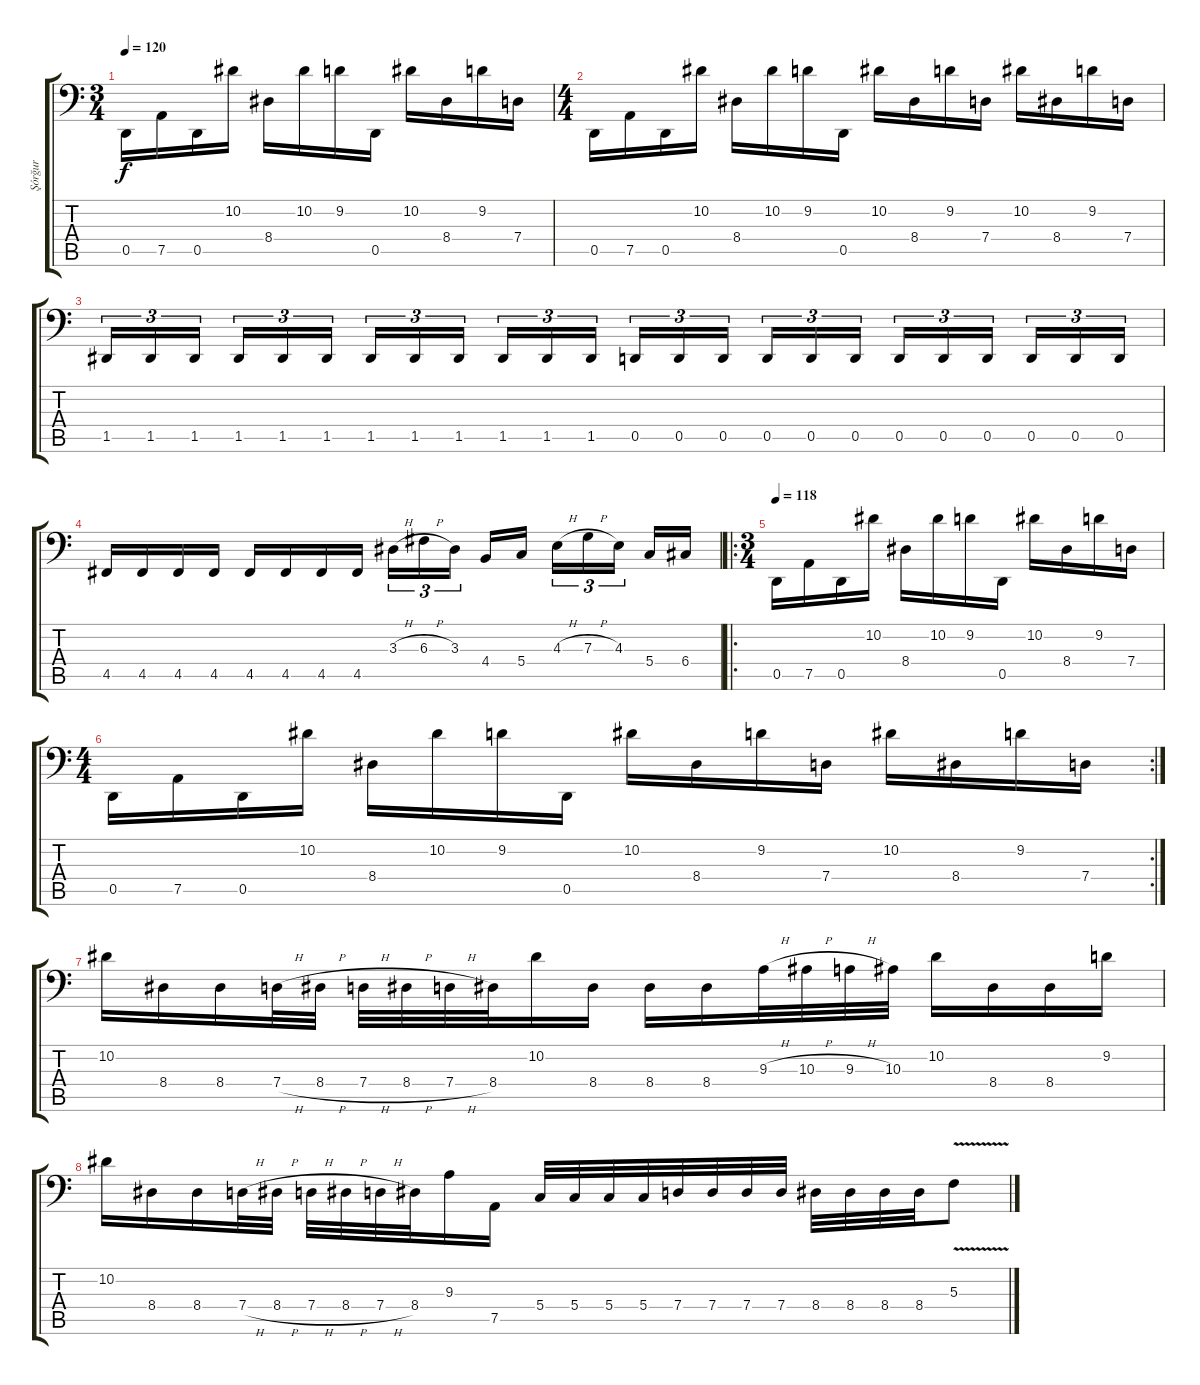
\track ("Şórğur" "Şórğur") {instrument distortionguitar}
\staff {score tabs}
\tuning (A2 F2 C2 G1 D1 A0) {hide}
\ts (3 4)
\tempo 120
\clef f4
\ks c
0.5.16{dy f} 7.5.16 0.5.16 10.2.16 8.4.16 10.2.16 9.2.16 0.5.16 10.2.16 8.4.16 9.2.16 7.4.16 |
\ts (4 4)
0.5.16 7.5.16 0.5.16 10.2.16 8.4.16 10.2.16 9.2.16 0.5.16 10.2.16 8.4.16 9.2.16 7.4.16 10.2.16 8.4.16 9.2.16 7.4.16 |
1.5.16{tu (3 2)} 1.5.16{tu (3 2)} 1.5.16{tu (3 2) beam splitsecondary} 1.5.16{tu (3 2)} 1.5.16{tu (3 2)} 1.5.16{tu (3 2)} 1.5.16{tu (3 2)} 1.5.16{tu (3 2)} 1.5.16{tu (3 2) beam splitsecondary} 1.5.16{tu (3 2)} 1.5.16{tu (3 2)} 1.5.16{tu (3 2)} 0.5.16{tu (3 2)} 0.5.16{tu (3 2)} 0.5.16{tu (3 2) beam splitsecondary} 0.5.16{tu (3 2)} 0.5.16{tu (3 2)} 0.5.16{tu (3 2)} 0.5.16{tu (3 2)} 0.5.16{tu (3 2)} 0.5.16{tu (3 2) beam splitsecondary} 0.5.16{tu (3 2)} 0.5.16{tu (3 2)} 0.5.16{tu (3 2)} |
4.5.16 4.5.16 4.5.16 4.5.16 4.5.16 4.5.16 4.5.16 4.5.16 3.3{h}.16{tu (3 2)} 6.3{h}.16{tu (3 2)} 3.3.16{tu (3 2) beam splitsecondary} 4.4.16 5.4.16 4.3{h}.16{tu (3 2)} 7.3{h}.16{tu (3 2)} 4.3.16{tu (3 2) beam splitsecondary} 5.4.16 6.4.16 |
\ro
\ts (3 4)
\tempo 118
0.5.16 7.5.16 0.5.16 10.2.16 8.4.16 10.2.16 9.2.16 0.5.16 10.2.16 8.4.16 9.2.16 7.4.16 |
\rc 2
\ts (4 4)
0.5.16 7.5.16 0.5.16 10.2.16 8.4.16 10.2.16 9.2.16 0.5.16 10.2.16 8.4.16 9.2.16 7.4.16 10.2.16 8.4.16 9.2.16 7.4.16 |
10.2.16 8.4.16 8.4.16 7.4{h}.32 8.4{h}.32 7.4{h}.32 8.4{h}.32 7.4{h}.32 8.4.32 10.2.16 8.4.16 8.4.16 8.4.16 9.3{h}.32 10.3{h}.32 9.3{h}.32 10.3.32 10.2.16 8.4.16 8.4.16 9.2.16 |
10.2.16 8.4.16 8.4.16 7.4{h}.32 8.4{h}.32 7.4{h}.32 8.4{h}.32 7.4{h}.32 8.4.32 9.3.16 7.5.16 5.4.32 5.4.32 5.4.32 5.4.32 7.4.32 7.4.32 7.4.32 7.4.32 8.4.32 8.4.32 8.4.32 8.4.32 5.3{v}.8
